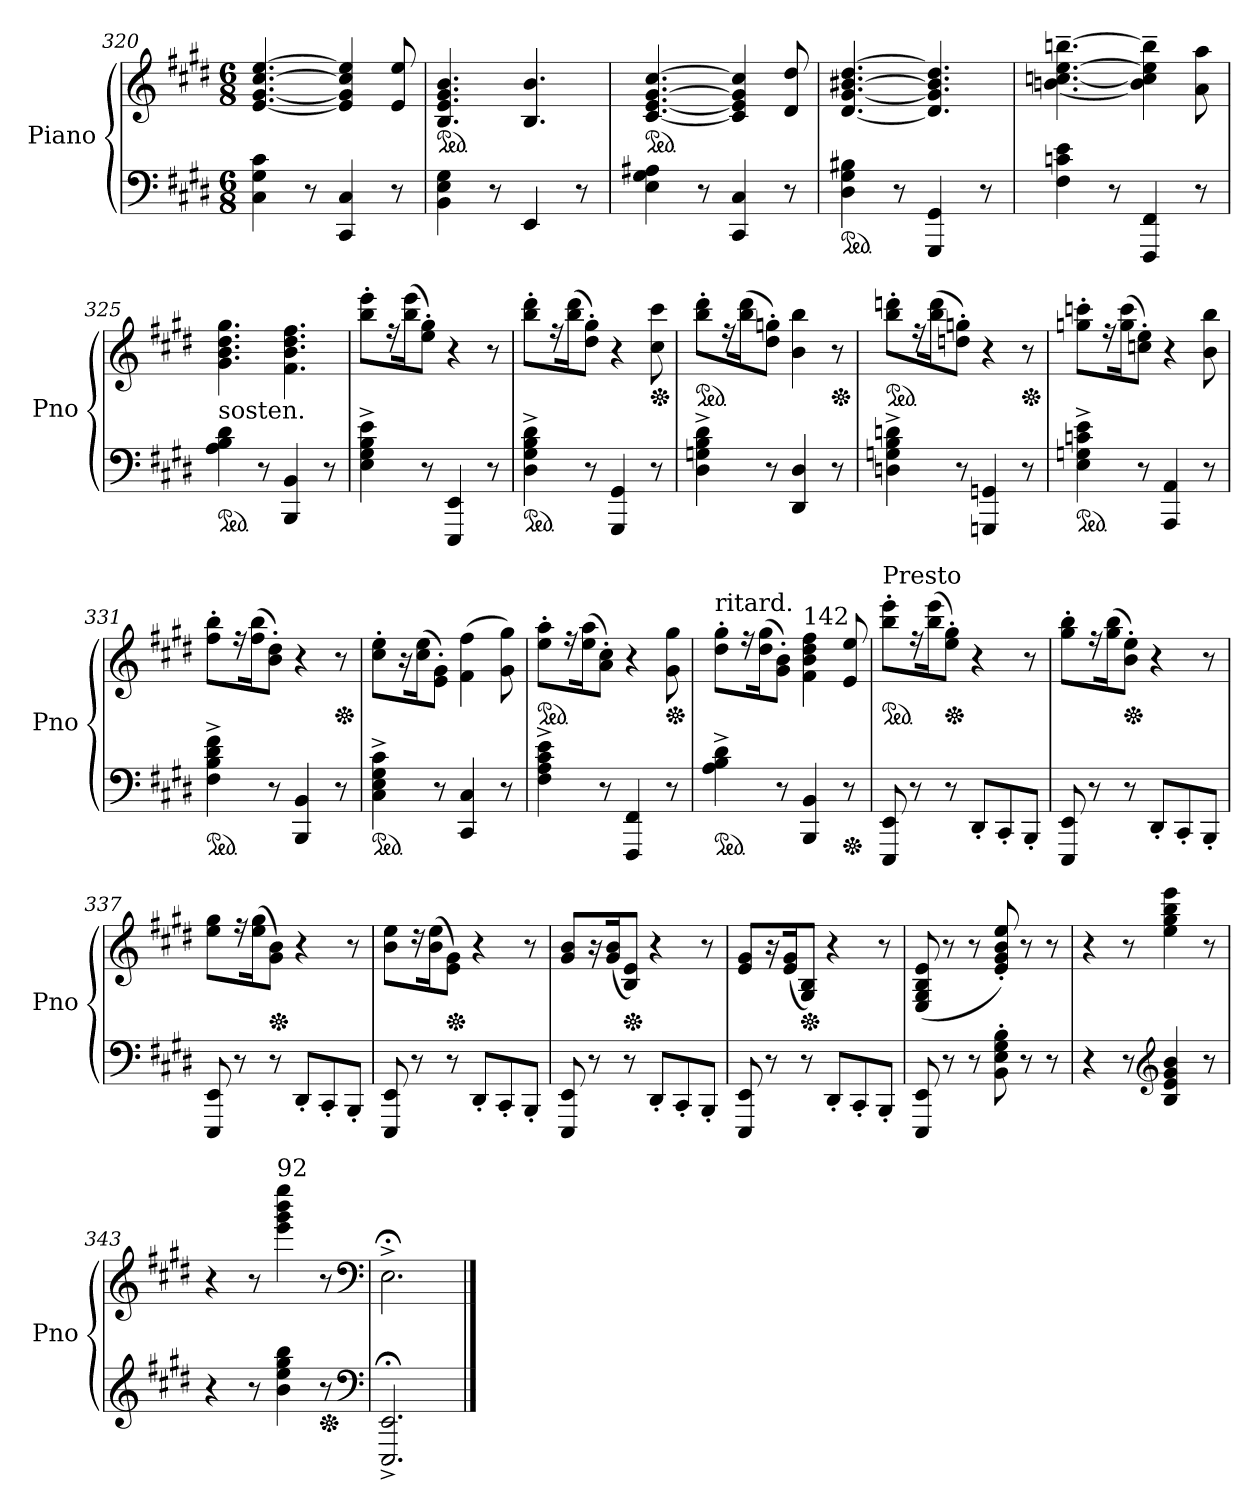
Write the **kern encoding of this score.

**kern	**kern
*part1	*part1
*staff2	*staff1
*I"Piano	*
*I'Pno	*
!!LO:PB:g=z
*clefF4	*clefG2
*k[f#c#g#d#]	*k[f#c#g#d#]
*E:	*E:
*M6/8	*M6/8
=320	=320
4C#\ 4G#\ 4c#\	[4.e/ [4.g#/ [4.cc#/ [4.ee/
8r	.
4CC#/ 4C#/	4e/] 4g#/] 4cc#/] 4ee/]
8r	8e/ 8ee/
=321	=321
*	*ped
4BB\ 4E\ 4G#\	4.B/ 4.e/ 4.g#/ 4.b/
8r	.
4EE/	4.B/ 4.b/
8r	.
!!LO:PB:g=z
=322	=322
*	*ped
4E\ 4G#\ 4A#X\	[4.c#/ [4.e/ [4.g#/ [4.cc#/
8r	.
4CC#/ 4C#/	4c#/] 4e/] 4g#/] 4cc#/]
8r	8d#/ 8dd#/
=323	=323
*ped	*
4D#\ 4G#\ 4B#X\	[4.d#/ [4.g#/ [4.b#X/ [4.dd#/
8r	.
4GGG#/ 4GG#/	4.d#/] 4.g#/] 4.b#/] 4.dd#/]
8r	.
=324	=324
4F#\ 4cn\ 4e\	[4.bn\~ [4.ccn\~ [4.ee\~ [4.bbn\~
8r	.
4FFF#/ 4FF#/	4b\]~ 4cc\]~ 4ee\]~ 4bb\]~
8r	8a\ 8aa\
=325	=325
*ped	*
!	!LO:TX:b:t=sosten.
4A\ 4B\ 4d#\	4.g#\ 4.b\ 4.dd#\ 4.gg#\
8r	.
4BBB/ 4BB/	4.f#\ 4.b\ 4.dd#\ 4.ff#\
8r	.
=326	=326
4E\^ 4G#\^ 4B\^ 4e\^	8bb\' 8eee\'L
.	16rff
.	(16bb\ 16eee\K
8r	8ee\' 8gg#\'J)
4EEE/ 4EE/	4r
8r	8r
=327	=327
*ped	*
4D#\^ 4G#\^ 4B\^ 4d#\^	8bb\' 8ddd#\'L
.	16rff
.	(16bb\ 16ddd#\K
8r	8dd#\' 8gg#\'J)
4GGG#/ 4GG#/	4r
*	*Xped
8r	8cc#\ 8ccc#\
!!LO:PB:g=z
=328	=328
*	*ped
4D#\^ 4Gn\^ 4B\^ 4d#\^	8bb\' 8ddd#\'L
.	16rff
.	(16bb\ 16ddd#\K
8r	8dd#\' 8ggn\'J)
4DD#/ 4D#/	4b\ 4bb\
*	*Xped
8r	8r
=329	=329
*	*ped
4Dn\^ 4Gn\^ 4B\^ 4dn\^	8bb\' 8dddn\'L
.	16rff
.	(16bb\ 16ddd\K
8r	8ddn\' 8ggn\'J)
4GGGn/ 4GGn/	4r
*	*Xped
8r	8r
!!LO:PB:g=z
=330	=330
*ped	*
4E\^ 4Gn\^ 4cn\^ 4e\^	8ggn\' 8cccn\'L
.	16rff
.	(16gg\ 16ccc\K
8r	8ccn\' 8ee\'J)
4AAA/ 4AA/	4r
8r	8b\ 8bb\
=331	=331
*ped	*
4F#\^ 4B\^ 4d#\^ 4f#\^	8ff#\' 8bb\'L
.	16rff
.	(16ff#\ 16bb\K
8r	8b\' 8dd#\'J)
4BBB/ 4BB/	4r
*	*Xped
8r	8r
=332	=332
*ped	*
4C#\^ 4E\^ 4G#\^ 4c#\^	8cc#\' 8ee\'L
.	16r
.	(16cc#\ 16ee\K
8r	8e\' 8g#\'J)
4CC#/ 4C#/	(4f#\ 4ff#\
8r	8g#\ 8gg#\)
=333	=333
*	*ped
4F#\^ 4A\^ 4c#\^ 4e\^	8ee\' 8aa\'L
.	16rff
.	(16ee\ 16aa\K
8r	8a\' 8cc#\'J)
4FFF#/ 4FF#/	4r
*	*Xped
8r	8g#\ 8gg#\
=334	=334
*ped	*
!	!LO:TX:a:t=ritard.
4A\^ 4B\^ 4d#\^	8dd#\' 8gg#\'L
.	16rff
.	(16dd#\ 16gg#\K
8r	8g#\' 8b\'J)
!	!LO:TX:a:t=142
4BBB/ 4BB/	4f#\ 4b\ 4dd#\ 4ff#\
*Xped	*
8r	8e/ 8ee/
!!LO:PB:g=z
=335	=335
*	*ped
!	!LO:TX:a:t=Presto
8EEE/ 8EE/	8bb\' 8eee\'L
8r	16rff
.	(16bb\ 16eee\K
*	*Xped
8r	8ee\' 8gg#\'J)
8DD#'/L	4r
8CC#'/	.
8BBB'/J	8r
=336	=336
8EEE/ 8EE/	8gg#\' 8bb\'L
8r	16rff
.	(16gg#\ 16bb\K
*	*Xped
8r	8b\' 8ee\'J)
8DD#'/L	4r
8CC#'/	.
8BBB'/J	8r
=337	=337
8EEE/ 8EE/	8ee\ 8gg#\L
8r	16rff
.	(16ee\ 16gg#\K
*	*Xped
8r	8g#\ 8b\J)
8DD#'/L	4r
8CC#'/	.
8BBB'/J	8r
=338	=338
8EEE/ 8EE/	8b\ 8ee\L
8r	16rdd
.	(16b\ 16ee\K
*	*Xped
8r	8e\ 8g#\J)
8DD#'/L	4r
8CC#'/	.
8BBB'/J	8r
=339	=339
8EEE/ 8EE/	8g#/ 8b/L
8r	16r
.	(16g#/ 16b/K
*	*Xped
8r	8B/ 8e/J)
8DD#'/L	4r
8CC#'/	.
8BBB'/J	8r
=340	=340
8EEE/ 8EE/	8e/ 8g#/L
8r	16r
.	(16e/ 16g#/K
*	*Xped
8r	8G#/ 8B/J)
8DD#'/L	4r
8CC#'/	.
8BBB'/J	8r
=341	=341
8EEE/ 8EE/	(8E/ 8G#/ 8B/ 8e/
8r	8r
8r	8r
8BB\' 8E\' 8G#\' 8B\'	8e/' 8g#/' 8b/' 8ee/')
8r	8r
8r	8r
!!LO:PB:g=z
=342	=342
4r	4r
8r	8r
*clefG2	*
4B/ 4e/ 4g#/ 4b/	4ee\ 4gg#\ 4bb\ 4eee\
8r	8r
=343	=343
4r	4r
8r	8r
!	!LO:TX:a:t=92
4b\ 4ee\ 4gg#\ 4bb\	4eee\ 4ggg#\ 4bbb\ 4eeee\
*Xped	*
8r	8r
*clefF4	*clefF4
=344	=344
2.EEE/;^ 2.EE/;^	2.E;<^\
==	==
*-	*-
